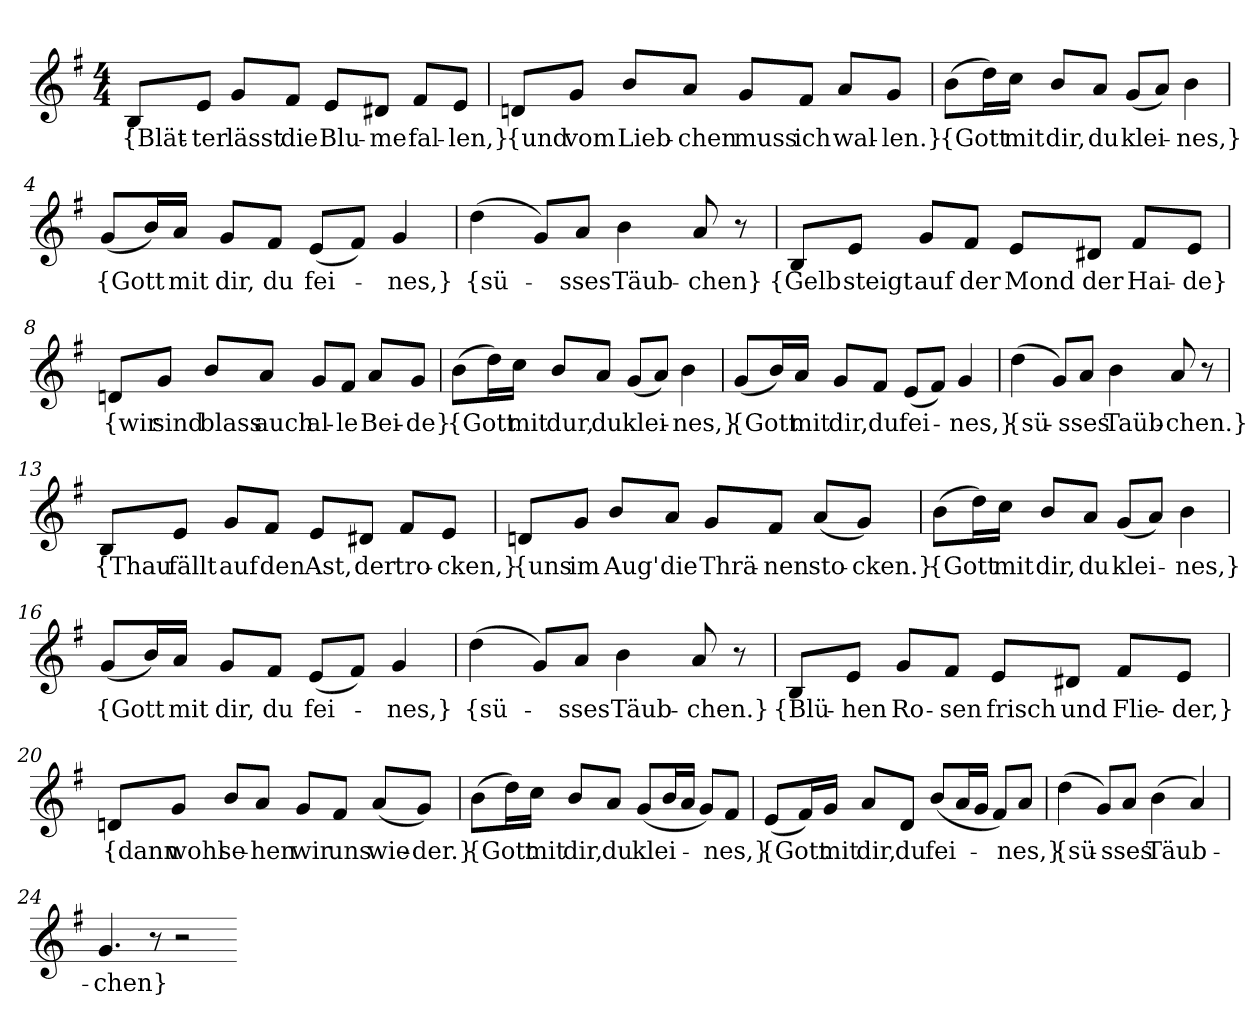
**kern	**text
*part1	*part1
*staff1	*staff1
*clefG2	*
*k[f#]	*
*M4/4	*
=1	=1
8B/L	{Blät-
8e/J	-ter
8g/L	lässt
8f#/J	die
8e/L	Blu-
8d#X/J	-me
8f#/L	fal-
8e/J	-len,}
=2	=2
8dn/L	{und
8g/J	vom
8b/L	Lieb-
8a/J	-chen
8g/L	muss
8f#/J	ich
8a/L	wal-
8g/J	-len.}
=3	=3
(8b\L	{Gott
16dd\L)	.
16cc\JJ	mit
8b/L	dir,
8a/J	du
(8g/L	klei-
8a/J)	.
4b	-nes,}
=4	=4
(8g/L	{Gott
16b/L)	.
16a/JJ	mit
8g/L	dir,
8f#/J	du
(8e/L	fei-
8f#/J)	.
4g	-nes,}
=5	=5
(4dd	{sü-
8g/L)	.
8a/J	-sses
4b	Täub-
8a	-chen}
8r	.
=7	=7
8B/L	{Gelb
8e/J	steigt
8g/L	auf
8f#/J	der
8e/L	Mond
8d#X/J	der
8f#/L	Hai-
8e/J	-de}
=8	=8
8dn/L	{wir
8g/J	sind
8b/L	blass
8a/J	auch
8g/L	al-
8f#/J	-le
8a/L	Bei-
8g/J	-de}
=9	=9
(8b\L	{Gott
16dd\L)	.
16cc\JJ	mit
8b/L	dur,
8a/J	du
(8g/L	klei-
8a/J)	.
4b	-nes,}
=10	=10
(8g/L	{Gott
16b/L)	.
16a/JJ	mit
8g/L	dir,
8f#/J	du
(8e/L	fei-
8f#/J)	.
4g	-nes,}
=11	=11
(4dd	{sü-
8g/L)	.
8a/J	-sses
4b	Taüb-
8a	-chen.}
8r	.
=13	=13
8B/L	{Thau
8e/J	fällt
8g/L	auf
8f#/J	den
8e/L	Ast,
8d#X/J	der
8f#/L	tro-
8e/J	-cken,}
=14	=14
8dn/L	{uns
8g/J	im
8b/L	Aug'
8a/J	die
8g/L	Thrä-
8f#/J	-nen
(8a/L	sto-
8g/J)	-cken.}
=15	=15
(8b\L	{Gott
16dd\L)	.
16cc\JJ	mit
8b/L	dir,
8a/J	du
(8g/L	klei-
8a/J)	.
4b	-nes,}
=16	=16
(8g/L	{Gott
16b/L)	.
16a/JJ	mit
8g/L	dir,
8f#/J	du
(8e/L	fei-
8f#/J)	.
4g	-nes,}
=17	=17
(4dd	{sü-
8g/L)	.
8a/J	-sses
4b	Täub-
8a	-chen.}
8r	.
=19	=19
8B/L	{Blü-
8e/J	-hen
8g/L	Ro-
8f#/J	-sen
8e/L	frisch
8d#X/J	und
8f#/L	Flie-
8e/J	-der,}
=20	=20
8dn/L	{dann
8g/J	wohl
8b/L	se-
8a/J	-hen
8g/L	wir
8f#/J	uns
(8a/L	wie-
8g/J)	-der.}
=21	=21
(8b\L	{Gott
16dd\L)	.
16cc\JJ	mit
8b/L	dir,
8a/J	du
(8g/L	klei-
16b/L	.
16a/JJ	.
8g/L)	.
8f#/J	-nes,}
=22	=22
(8e/L	{Gott
16f#/L)	.
16g/JJ	mit
8a/L	dir,
8d/J	du
(8b/L	fei-
16a/L	.
16g/JJ	.
8f#/L)	.
8a/J	-nes,}
=23	=23
(4dd	{sü-
8g/L)	.
8a/J	-sses
(4b	Täub-
4a)	.
=24	=24
4.g	-chen}
8r	.
2r	.
=-	=-
*-	*-
